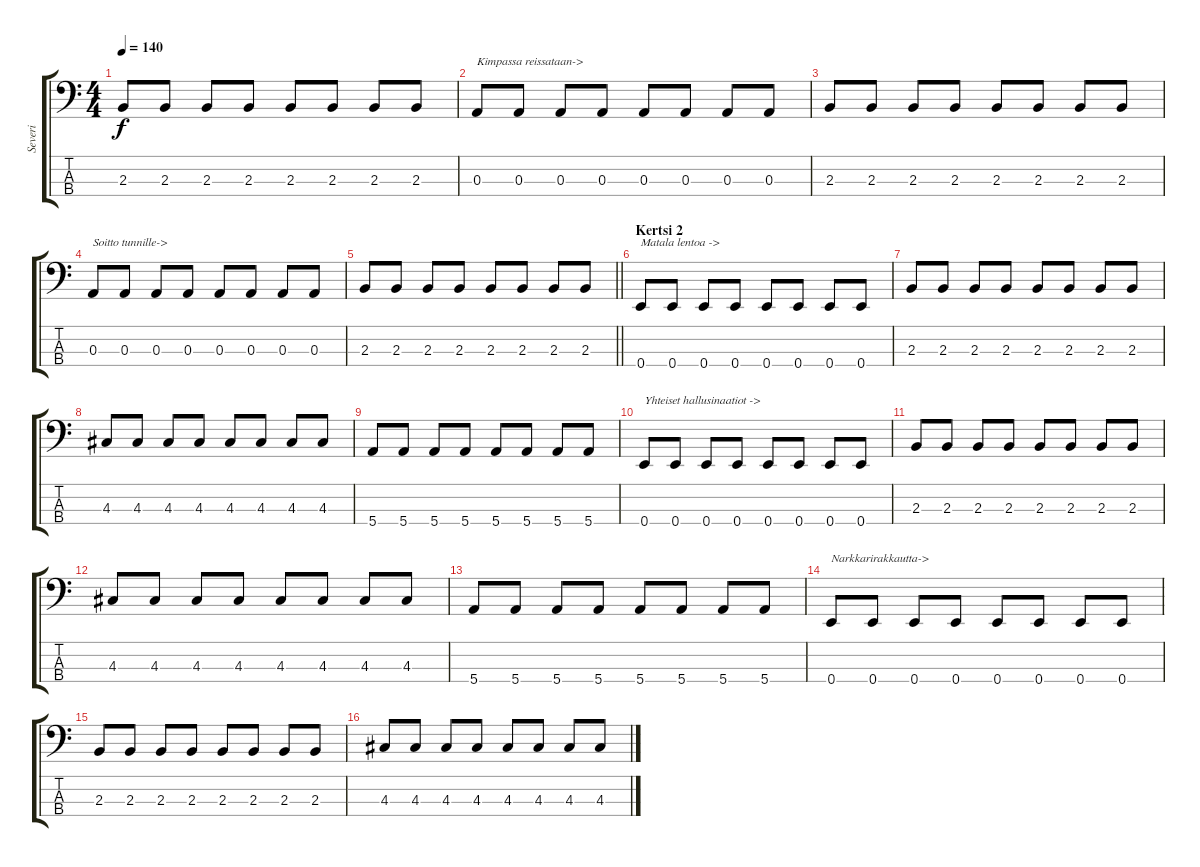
\track ("Severi" "Severi") {instrument electricbassfinger}
\staff {score tabs}
\tuning (G2 D2 A1 E1) {hide}
\ts (4 4)
\tempo 140
\clef f4
\ks c
2.3.8{dy f} 2.3.8 2.3.8 2.3.8 2.3.8 2.3.8 2.3.8 2.3.8 |
0.3.8{txt "Kimpassa reissataan->"} 0.3.8 0.3.8 0.3.8 0.3.8 0.3.8 0.3.8 0.3.8 |
2.3.8 2.3.8 2.3.8 2.3.8 2.3.8 2.3.8 2.3.8 2.3.8 |
0.3.8{txt "Soitto tunnille->"} 0.3.8 0.3.8 0.3.8 0.3.8 0.3.8 0.3.8 0.3.8 |
\barLineRight lightlight
2.3.8 2.3.8 2.3.8 2.3.8 2.3.8 2.3.8 2.3.8 2.3.8 |
\section ("" "Kertsi 2")
0.4.8{txt "Matala lentoa ->"} 0.4.8 0.4.8 0.4.8 0.4.8 0.4.8 0.4.8 0.4.8 |
2.3.8 2.3.8 2.3.8 2.3.8 2.3.8 2.3.8 2.3.8 2.3.8 |
4.3.8 4.3.8 4.3.8 4.3.8 4.3.8 4.3.8 4.3.8 4.3.8 |
5.4.8 5.4.8 5.4.8 5.4.8 5.4.8 5.4.8 5.4.8 5.4.8 |
0.4.8{txt "Yhteiset hallusinaatiot ->"} 0.4.8 0.4.8 0.4.8 0.4.8 0.4.8 0.4.8 0.4.8 |
2.3.8 2.3.8 2.3.8 2.3.8 2.3.8 2.3.8 2.3.8 2.3.8 |
4.3.8 4.3.8 4.3.8 4.3.8 4.3.8 4.3.8 4.3.8 4.3.8 |
5.4.8 5.4.8 5.4.8 5.4.8 5.4.8 5.4.8 5.4.8 5.4.8 |
0.4.8{txt "Narkkarirakkautta->"} 0.4.8 0.4.8 0.4.8 0.4.8 0.4.8 0.4.8 0.4.8 |
2.3.8 2.3.8 2.3.8 2.3.8 2.3.8 2.3.8 2.3.8 2.3.8 |
4.3.8 4.3.8 4.3.8 4.3.8 4.3.8 4.3.8 4.3.8 4.3.8
